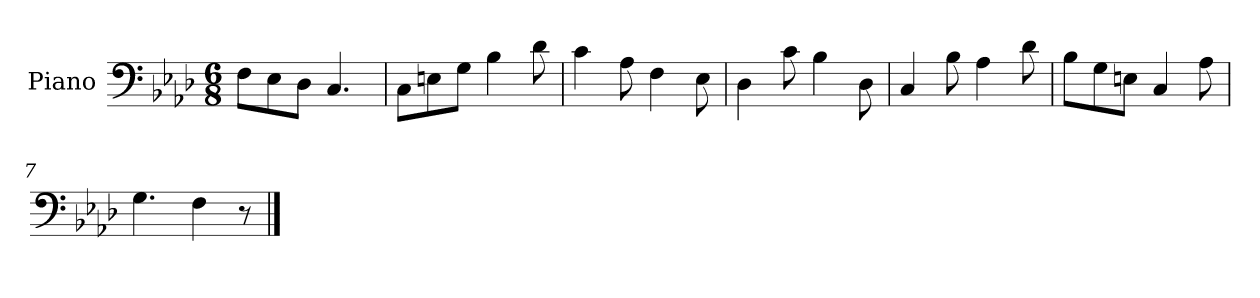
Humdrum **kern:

**kern
*part1
*staff1
*I"Piano
*I'Pno
*clefF4
*k[b-e-a-d-]
*f:
*M6/8
=1
8F\L
8E-\
8D-\J
4.C/
=2
8C\L
8En\
8G\J
4B-\
8d-\
=3
4c\
8A-\
4F\
8E-\
=4
4D-\
8c\
4B-\
8D-\
=5
4C/
8B-\
4A-\
8d-\
=6
8B-\L
8G\
8En\J
4C/
8A-\
=7
4.G\
4F\
8r
==
*-
